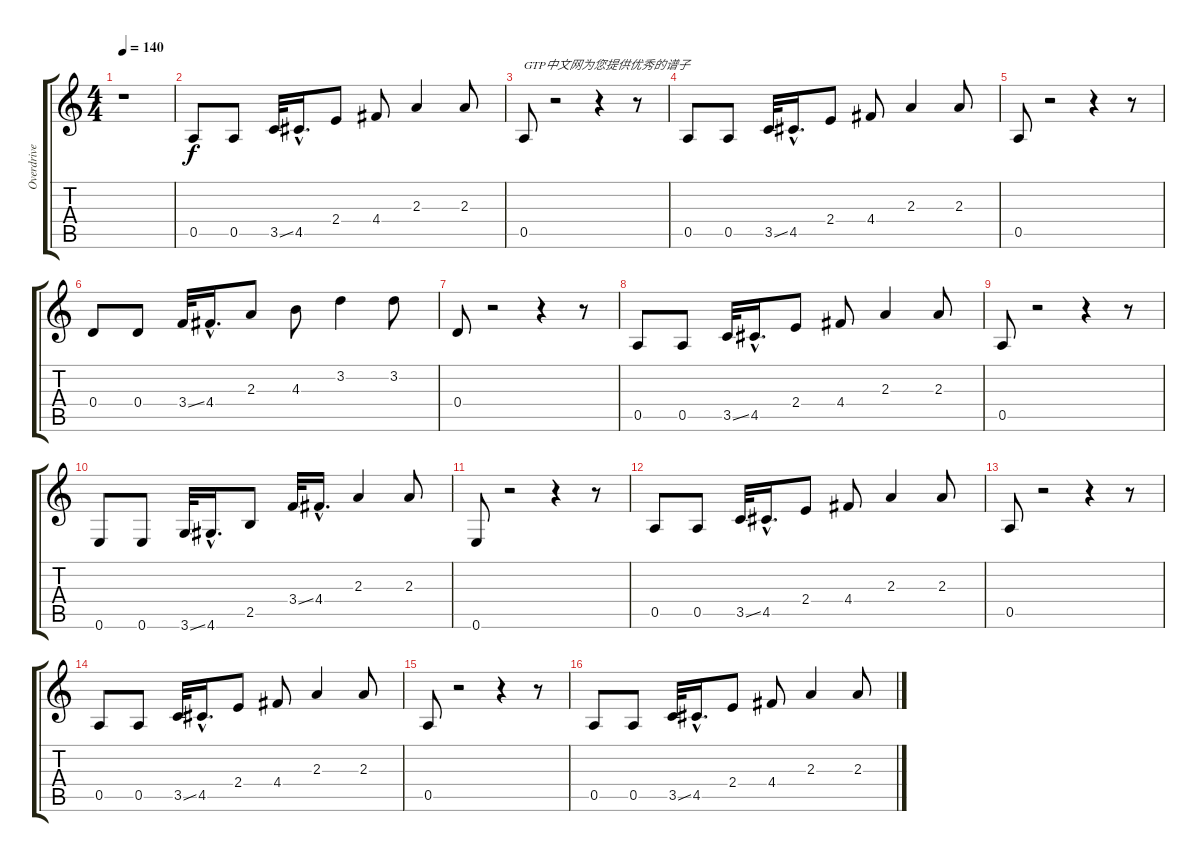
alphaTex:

\track ("Overdrive Gtr 2" "Overdrive ") {instrument overdrivenguitar}
\staff {score tabs}
\tuning (E4 B3 G3 D3 A2 E2) {hide}
\ts (4 4)
\tempo 140
\clef g2
\ks c
r.1{dy f instrument overdrivenguitar} |
0.5.8 0.5.8 3.5{ss}.32 4.5{hac}.16{d} 2.4.8 4.4.8 2.3.4 2.3.8 |
0.5.8{txt "GTP中文网为您提供优秀的谱子"} r.2 r.4 r.8 |
0.5.8 0.5.8 3.5{ss}.32 4.5{hac}.16{d} 2.4.8 4.4.8 2.3.4 2.3.8 |
0.5.8 r.2 r.4 r.8 |
0.4.8 0.4.8 3.4{ss}.32 4.4{hac}.16{d} 2.3.8 4.3.8 3.2.4 3.2.8 |
0.4.8 r.2 r.4 r.8 |
0.5.8 0.5.8 3.5{ss}.32 4.5{hac}.16{d} 2.4.8 4.4.8 2.3.4 2.3.8 |
0.5.8 r.2 r.4 r.8 |
0.6.8 0.6.8 3.6{ss}.32 4.6{hac}.16{d} 2.5.8 3.4{ss}.32 4.4{hac}.16{d} 2.3.4 2.3.8 |
0.6.8 r.2 r.4 r.8 |
0.5.8 0.5.8 3.5{ss}.32 4.5{hac}.16{d} 2.4.8 4.4.8 2.3.4 2.3.8 |
0.5.8 r.2 r.4 r.8 |
0.5.8 0.5.8 3.5{ss}.32 4.5{hac}.16{d} 2.4.8 4.4.8 2.3.4 2.3.8 |
0.5.8 r.2 r.4 r.8 |
0.5.8 0.5.8 3.5{ss}.32 4.5{hac}.16{d} 2.4.8 4.4.8 2.3.4 2.3.8
